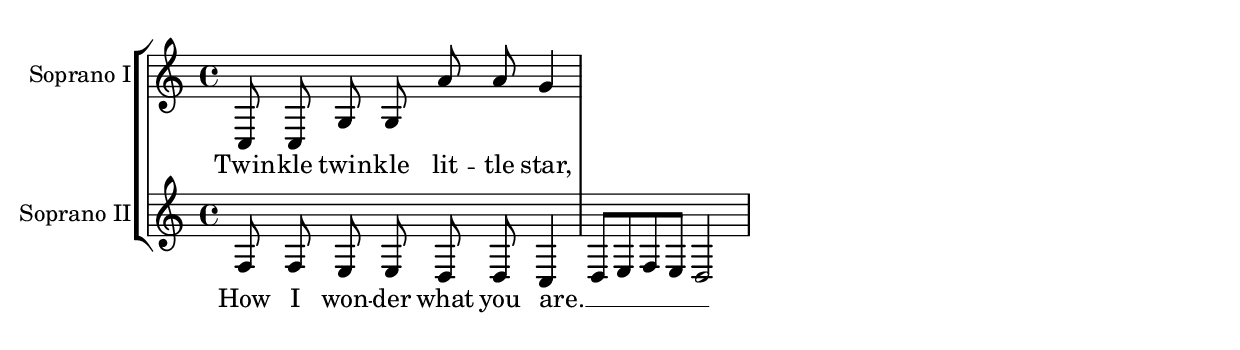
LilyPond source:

\version "2.18.2"
\book {
  \header {
  }

  \bookpart {
    \score {
      \new StaffGroup <<
        \set StaffGroup.systemStartDelimiterHierarchy = #'(SystemStartBracket soprano1 soprano2 )
        <<
        \new Staff = SopranoIStaff \with { }
        \context Staff = SopranoIStaff {
          \set Staff.instrumentName = #"Soprano I"
          \relative c {
            \clef "treble"
            << \new Voice = "soprano1_voice1" {
              \autoBeamOff
              c8 c g' g a' a g4
            } >>
          }
        }
        \new Lyrics {
          \lyricsto "soprano1_voice1" {
            Twin -- kle twin -- kle lit -- tle star,
          }
        }
        >>

        <<
        \new Staff = SopranoIIStaff \with { }
        \context Staff = SopranoIIStaff {
          \set Staff.instrumentName = #"Soprano II"
          \relative c {
            \clef "treble"
            << \new Voice = "soprano2_voice1" {
              \autoBeamOff
              f8 f e e d d c4 d8[ e f e] d2
            } >>
          }
        }
        \new Lyrics {
          \lyricsto "soprano2_voice1" {
            How I won -- der what you are. __ _ _
          }
        }
        >>
      >>
    }
  }
}
